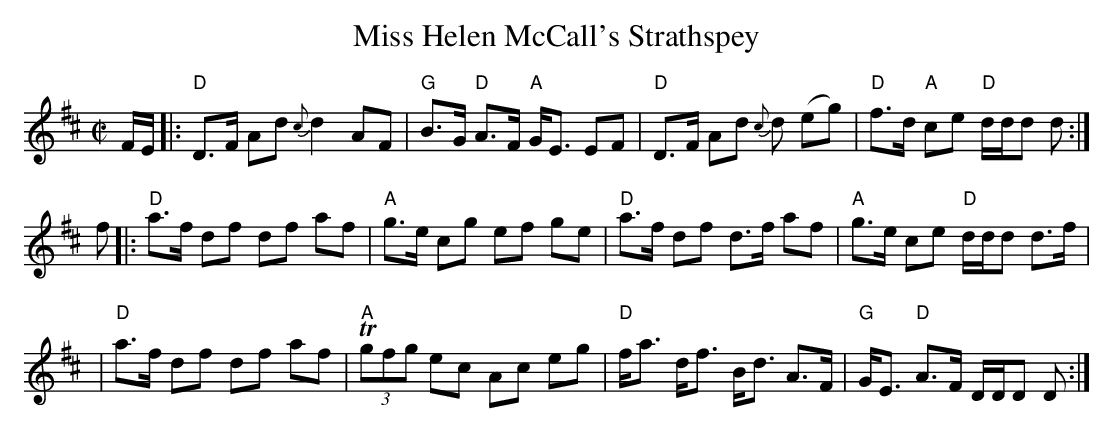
X:1
T: Miss Helen McCall's Strathspey
M: C|
L: 1/8
K:D
F/E/[|:"D"D>F Ad {c}d2 AF|"G"B>G "D"A>F "A"G<E EF |"D"D>F Ad {c}d (eg)|"D"f>d "A" ce "D"d/d/d d :|]
f[|:"D"a>f df df af |"A" g>e cg ef ge |"D"a>f df d>f af |"A"g>e ce "D"d/d/d d>f|
|"D"a>f df df af | "A" T(3gfg ec Ac eg |"D" f<a d<f B<d A>F | "G"G<E "D"A>F D/D/D D :|]
